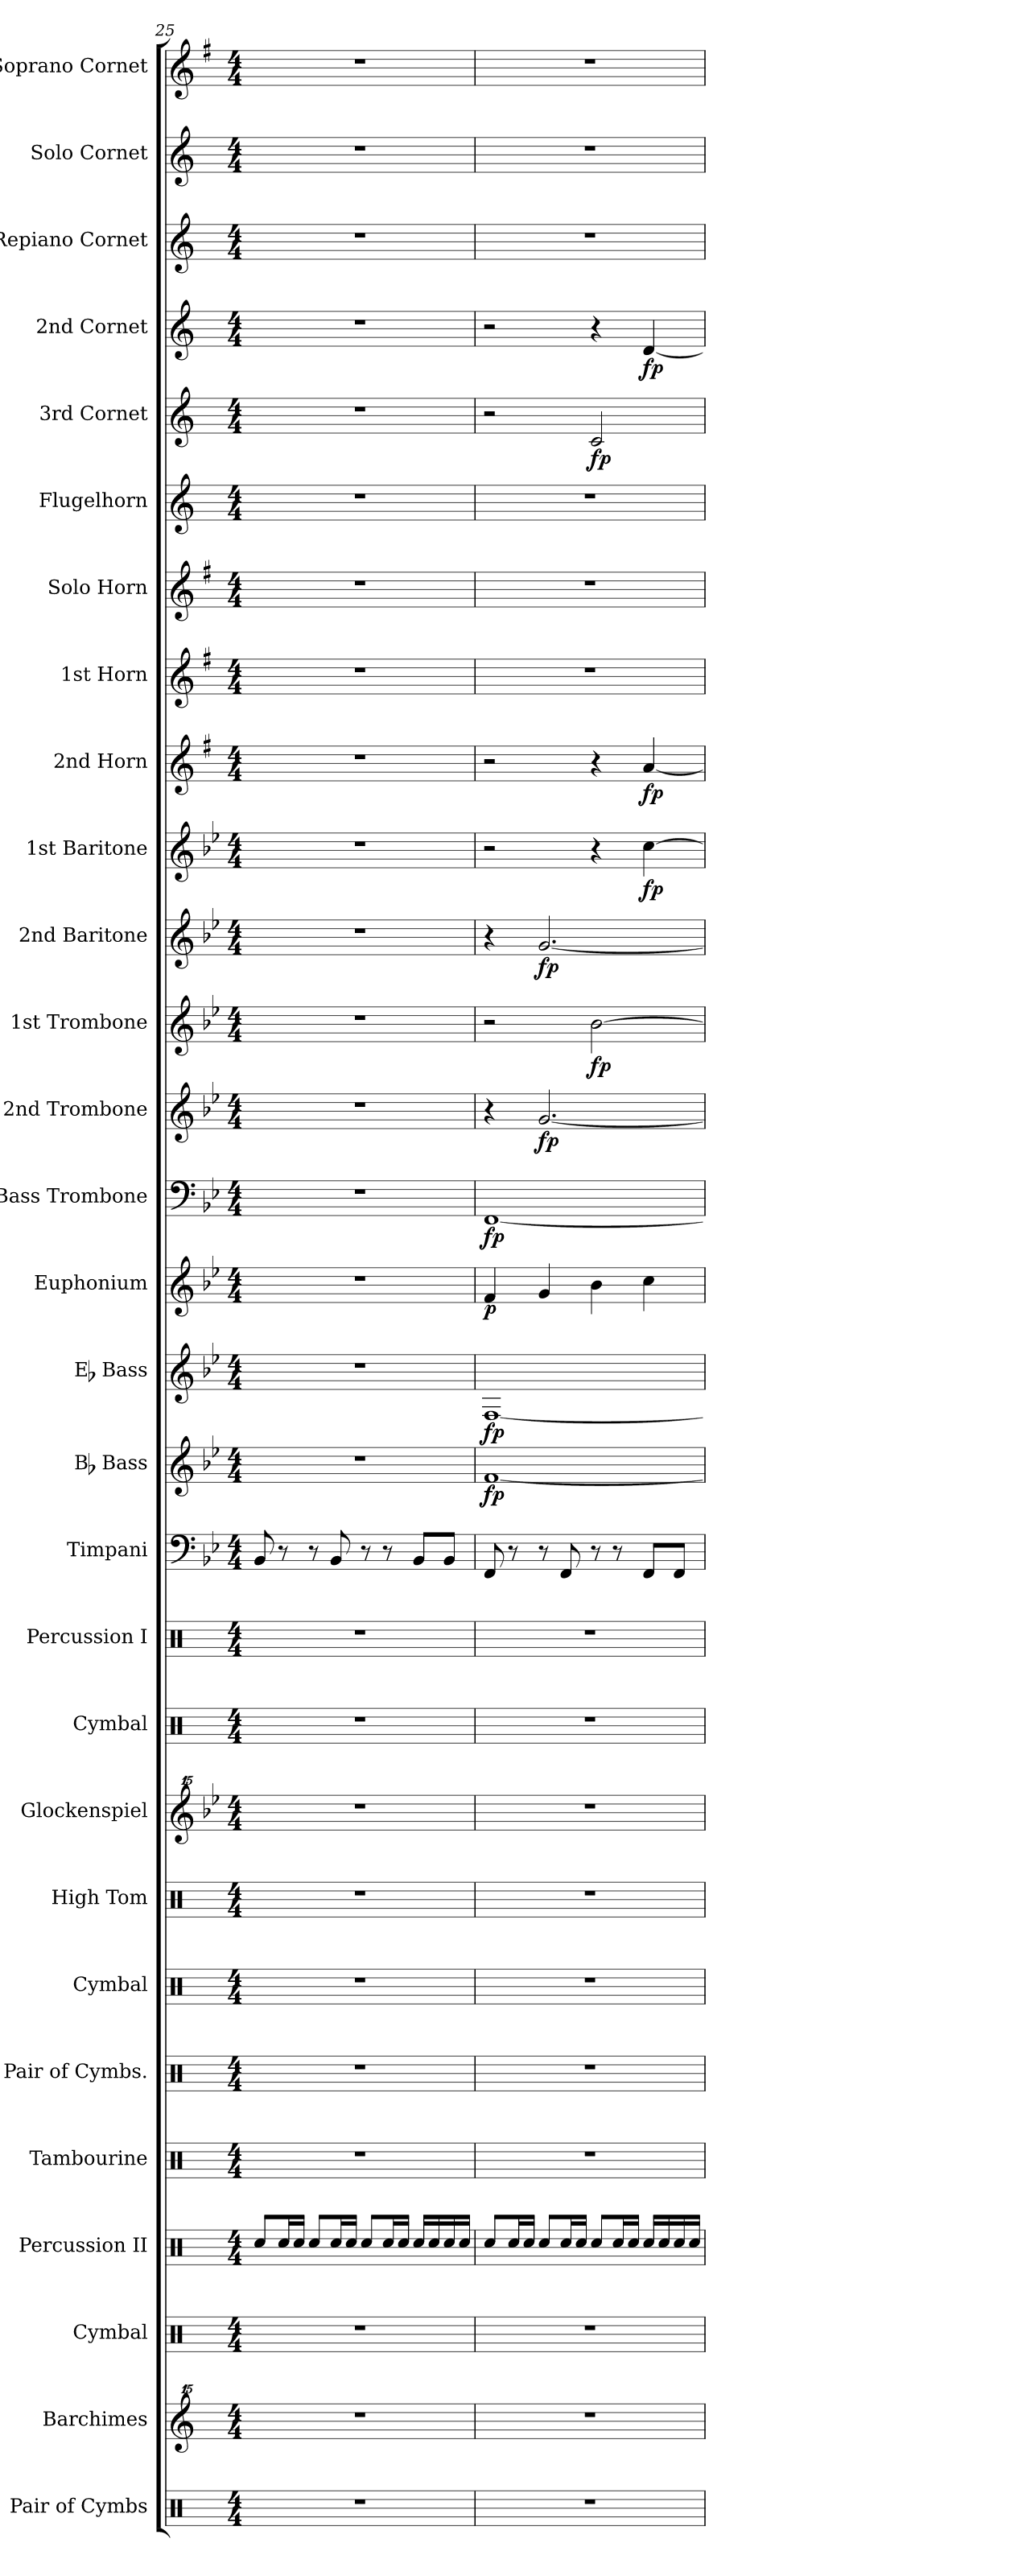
**kern	**kern	**kern	**kern	**kern	**kern	**kern	**kern	**kern	**kern	**kern	**kern	**kern	**dynam	**kern	**dynam	**kern	**dynam	**kern	**dynam	**kern	**dynam	**kern	**dynam	**kern	**dynam	**kern	**dynam	**kern	**dynam	**kern	**kern	**kern	**kern	**dynam	**kern	**dynam	**kern	**kern	**kern
*part29	*part28	*part27	*part26	*part25	*part24	*part23	*part22	*part21	*part20	*part19	*part18	*part17	*part17	*part16	*part16	*part15	*part15	*part14	*part14	*part13	*part13	*part12	*part12	*part11	*part11	*part10	*part10	*part9	*part9	*part8	*part7	*part6	*part5	*part5	*part4	*part4	*part3	*part2	*part1
*staff29	*staff28	*staff27	*staff26	*staff25	*staff24	*staff23	*staff22	*staff21	*staff20	*staff19	*staff18	*staff17	*staff17	*staff16	*staff16	*staff15	*staff15	*staff14	*staff14	*staff13	*staff13	*staff12	*staff12	*staff11	*staff11	*staff10	*staff10	*staff9	*staff9	*staff8	*staff7	*staff6	*staff5	*staff5	*staff4	*staff4	*staff3	*staff2	*staff1
*I"Pair of Cymbs	*I"Barchimes	*I"Cymbal	*I"Percussion II	*I"Tambourine	*I"Pair of Cymbs.	*I"Cymbal	*I"High Tom	*I"Glockenspiel	*I"Cymbal	*I"Percussion I	*I"Timpani	*I"Bb Bass	*	*I"Eb Bass	*	*I"Euphonium	*	*I"Bass Trombone	*	*I"2nd Trombone	*	*I"1st Trombone	*	*I"2nd Baritone	*	*I"1st Baritone	*	*I"2nd Horn	*	*I"1st Horn	*I"Solo Horn	*I"Flugelhorn	*I"3rd Cornet	*	*I"2nd Cornet	*	*I"Repiano Cornet	*I"Solo Cornet	*I"Soprano Cornet
*I'Pair Cym.	*I'Bachm.	*I'Cym.	*I'Perc. II	*I'Tamb.	*I'Pair Cym.	*I'Cym.	*I'H. To.	*I'Glk.	*I'Cym.	*I'Perc. I	*I'Timp.	*I'Bb Bass	*	*I'Eb Bass	*	*I'Euph.	*	*I'B. Trb.	*	*I'2nd Trb.	*	*I'1st Trb.	*	*I'2nd Bar.	*	*I'1st Bar.	*	*I'2nd Hn.	*	*I'1st Hn.	*I'Solo Hn.	*I'Flugel.	*I'3rd Cnt.	*	*I'2nd Cnt.	*	*I'Rep. Cnt.	*I'Solo Cnt.	*I'Sop. Cnt.
*clefX	*clefG^^2	*clefX	*clefX	*clefX	*clefX	*clefX	*clefX	*clefG^^2	*clefX	*clefX	*clefF4	*clefG2	*	*clefG2	*	*clefG2	*	*clefF4	*	*clefG2	*	*clefG2	*	*clefG2	*	*clefG2	*	*clefG2	*	*clefG2	*clefG2	*clefG2	*clefG2	*	*clefG2	*	*clefG2	*clefG2	*clefG2
*	*	*	*	*	*	*	*	*	*	*	*	*ITrd15c26	*	*ITrd12c21	*	*ITrd8c14	*	*	*	*ITrd8c14	*	*ITrd8c14	*	*ITrd8c14	*	*ITrd8c14	*	*ITrd5c9	*	*ITrd5c9	*ITrd5c9	*ITrd1c2	*ITrd1c2	*	*ITrd1c2	*	*ITrd1c2	*ITrd1c2	*ITrd-2c-3
*k[]	*k[]	*k[]	*k[]	*k[]	*k[]	*k[]	*k[]	*k[b-e-]	*k[]	*k[]	*k[b-e-]	*k[b-e-]	*	*k[b-e-]	*	*k[b-e-]	*	*k[b-e-]	*	*k[b-e-]	*	*k[b-e-]	*	*k[b-e-]	*	*k[b-e-]	*	*k[b-e-]	*	*k[b-e-]	*k[b-e-]	*k[b-e-]	*k[b-e-]	*	*k[b-e-]	*	*k[b-e-]	*k[b-e-]	*k[b-e-]
*M4/4	*M4/4	*M4/4	*M4/4	*M4/4	*M4/4	*M4/4	*M4/4	*M4/4	*M4/4	*M4/4	*M4/4	*M4/4	*	*M4/4	*	*M4/4	*	*M4/4	*	*M4/4	*	*M4/4	*	*M4/4	*	*M4/4	*	*M4/4	*	*M4/4	*M4/4	*M4/4	*M4/4	*	*M4/4	*	*M4/4	*M4/4	*M4/4
=25	=25	=25	=25	=25	=25	=25	=25	=25	=25	=25	=25	=25	=25	=25	=25	=25	=25	=25	=25	=25	=25	=25	=25	=25	=25	=25	=25	=25	=25	=25	=25	=25	=25	=25	=25	=25	=25	=25	=25
1r	1r	1r	8Rcc/L	1r	1r	1r	1r	1r	1r	1r	8BB-/	1r	.	1r	.	1r	.	1r	.	1r	.	1r	.	1r	.	1r	.	1r	.	1r	1r	1r	1r	.	1r	.	1r	1r	1r
.	.	.	16Rcc/L	.	.	.	.	.	.	.	8r	.	.	.	.	.	.	.	.	.	.	.	.	.	.	.	.	.	.	.	.	.	.	.	.	.	.	.	.
.	.	.	16Rcc/JJ	.	.	.	.	.	.	.	.	.	.	.	.	.	.	.	.	.	.	.	.	.	.	.	.	.	.	.	.	.	.	.	.	.	.	.	.
.	.	.	8Rcc/L	.	.	.	.	.	.	.	8r	.	.	.	.	.	.	.	.	.	.	.	.	.	.	.	.	.	.	.	.	.	.	.	.	.	.	.	.
.	.	.	16Rcc/L	.	.	.	.	.	.	.	8BB-/	.	.	.	.	.	.	.	.	.	.	.	.	.	.	.	.	.	.	.	.	.	.	.	.	.	.	.	.
.	.	.	16Rcc/JJ	.	.	.	.	.	.	.	.	.	.	.	.	.	.	.	.	.	.	.	.	.	.	.	.	.	.	.	.	.	.	.	.	.	.	.	.
.	.	.	8Rcc/L	.	.	.	.	.	.	.	8r	.	.	.	.	.	.	.	.	.	.	.	.	.	.	.	.	.	.	.	.	.	.	.	.	.	.	.	.
.	.	.	16Rcc/L	.	.	.	.	.	.	.	8r	.	.	.	.	.	.	.	.	.	.	.	.	.	.	.	.	.	.	.	.	.	.	.	.	.	.	.	.
.	.	.	16Rcc/JJ	.	.	.	.	.	.	.	.	.	.	.	.	.	.	.	.	.	.	.	.	.	.	.	.	.	.	.	.	.	.	.	.	.	.	.	.
.	.	.	16Rcc/LL	.	.	.	.	.	.	.	8BB-/L	.	.	.	.	.	.	.	.	.	.	.	.	.	.	.	.	.	.	.	.	.	.	.	.	.	.	.	.
.	.	.	16Rcc/	.	.	.	.	.	.	.	.	.	.	.	.	.	.	.	.	.	.	.	.	.	.	.	.	.	.	.	.	.	.	.	.	.	.	.	.
.	.	.	16Rcc/	.	.	.	.	.	.	.	8BB-/J	.	.	.	.	.	.	.	.	.	.	.	.	.	.	.	.	.	.	.	.	.	.	.	.	.	.	.	.
.	.	.	16Rcc/JJ	.	.	.	.	.	.	.	.	.	.	.	.	.	.	.	.	.	.	.	.	.	.	.	.	.	.	.	.	.	.	.	.	.	.	.	.
=26	=26	=26	=26	=26	=26	=26	=26	=26	=26	=26	=26	=26	=26	=26	=26	=26	=26	=26	=26	=26	=26	=26	=26	=26	=26	=26	=26	=26	=26	=26	=26	=26	=26	=26	=26	=26	=26	=26	=26
!	!	!	!	!	!	!	!	!	!	!	!	!	!LO:DY:b	!	!LO:DY:b	!	!LO:DY:b	!	!LO:DY:b	!	!	!	!	!	!	!	!	!	!	!	!	!	!	!	!	!	!	!	!
1r	1r	1r	8Rcc/L	1r	1r	1r	1r	1r	1r	1r	8FF/	[1FF	fp	[1FF	fp	4F/	p	[1FF	fp	4r	.	2r	.	4r	.	2r	.	2r	.	1r	1r	1r	2r	.	2r	.	1r	1r	1r
.	.	.	16Rcc/L	.	.	.	.	.	.	.	8r	.	.	.	.	.	.	.	.	.	.	.	.	.	.	.	.	.	.	.	.	.	.	.	.	.	.	.	.
.	.	.	16Rcc/JJ	.	.	.	.	.	.	.	.	.	.	.	.	.	.	.	.	.	.	.	.	.	.	.	.	.	.	.	.	.	.	.	.	.	.	.	.
!	!	!	!	!	!	!	!	!	!	!	!	!	!	!	!	!	!	!	!	!	!LO:DY:b	!	!	!	!LO:DY:b	!	!	!	!	!	!	!	!	!	!	!	!	!	!
.	.	.	8Rcc/L	.	.	.	.	.	.	.	8r	.	.	.	.	4G/	.	.	.	[2.G/	fp	.	.	[2.G/	fp	.	.	.	.	.	.	.	.	.	.	.	.	.	.
.	.	.	16Rcc/L	.	.	.	.	.	.	.	8FF/	.	.	.	.	.	.	.	.	.	.	.	.	.	.	.	.	.	.	.	.	.	.	.	.	.	.	.	.
.	.	.	16Rcc/JJ	.	.	.	.	.	.	.	.	.	.	.	.	.	.	.	.	.	.	.	.	.	.	.	.	.	.	.	.	.	.	.	.	.	.	.	.
!	!	!	!	!	!	!	!	!	!	!	!	!	!	!	!	!	!	!	!	!	!	!	!LO:DY:b	!	!	!	!	!	!	!	!	!	!	!LO:DY:b	!	!	!	!	!
.	.	.	8Rcc/L	.	.	.	.	.	.	.	8r	.	.	.	.	4B-\	.	.	.	.	.	[2B-\	fp	.	.	4r	.	4r	.	.	.	.	2B-/	fp	4r	.	.	.	.
.	.	.	16Rcc/L	.	.	.	.	.	.	.	8r	.	.	.	.	.	.	.	.	.	.	.	.	.	.	.	.	.	.	.	.	.	.	.	.	.	.	.	.
.	.	.	16Rcc/JJ	.	.	.	.	.	.	.	.	.	.	.	.	.	.	.	.	.	.	.	.	.	.	.	.	.	.	.	.	.	.	.	.	.	.	.	.
!	!	!	!	!	!	!	!	!	!	!	!	!	!	!	!	!	!	!	!	!	!	!	!	!	!	!	!LO:DY:b	!	!LO:DY:b	!	!	!	!	!	!	!LO:DY:b	!	!	!
.	.	.	16Rcc/LL	.	.	.	.	.	.	.	8FF/L	.	.	.	.	4c\	.	.	.	.	.	.	.	.	.	[4c\	fp	[4c/	fp	.	.	.	.	.	[4c/	fp	.	.	.
.	.	.	16Rcc/	.	.	.	.	.	.	.	.	.	.	.	.	.	.	.	.	.	.	.	.	.	.	.	.	.	.	.	.	.	.	.	.	.	.	.	.
.	.	.	16Rcc/	.	.	.	.	.	.	.	8FF/J	.	.	.	.	.	.	.	.	.	.	.	.	.	.	.	.	.	.	.	.	.	.	.	.	.	.	.	.
.	.	.	16Rcc/JJ	.	.	.	.	.	.	.	.	.	.	.	.	.	.	.	.	.	.	.	.	.	.	.	.	.	.	.	.	.	.	.	.	.	.	.	.
=	=	=	=	=	=	=	=	=	=	=	=	=	=	=	=	=	=	=	=	=	=	=	=	=	=	=	=	=	=	=	=	=	=	=	=	=	=	=	=
*-	*-	*-	*-	*-	*-	*-	*-	*-	*-	*-	*-	*-	*-	*-	*-	*-	*-	*-	*-	*-	*-	*-	*-	*-	*-	*-	*-	*-	*-	*-	*-	*-	*-	*-	*-	*-	*-	*-	*-
